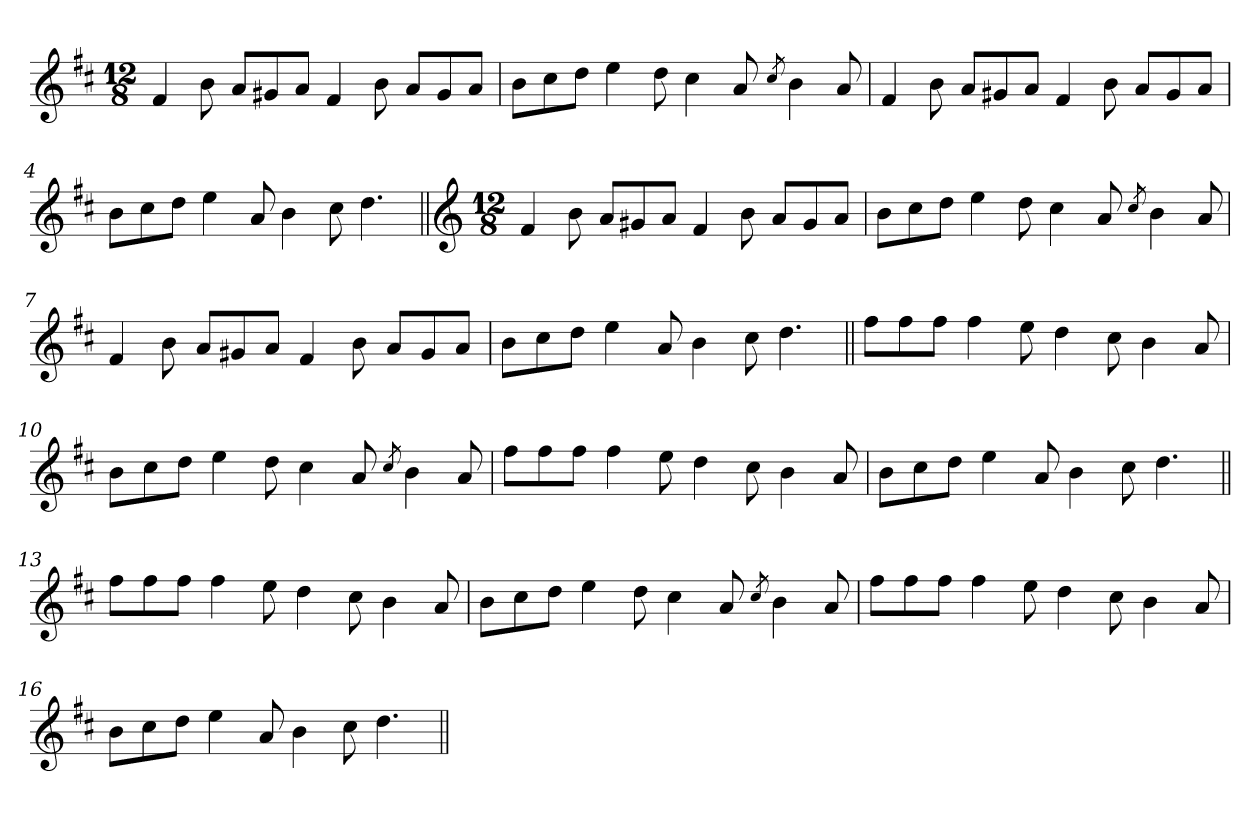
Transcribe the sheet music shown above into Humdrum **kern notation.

**kern
*part1
*staff1
*clefG2
*k[f#c#]
*D:
*M12/8
=1
4f#/
8b\
8a/L
8g#X/
8a/J
4f#/
8b\
8a/L
8g#/
8a/J
=2
8b\L
8cc#\
8dd\J
4ee\
8dd\
4cc#\
8a/
8qcc#/
4b\
8a/
=3
4f#/
8b\
8a/L
8g#X/
8a/J
4f#/
8b\
8a/L
8g#/
8a/J
!!LO:LB:g=z
=4
8b\L
8cc#\
8dd\J
4ee\
8a/
4b\
8cc#\
4.dd\
=5||
*clefG2
*M12/8
4f#/
8b\
8a/L
8g#X/
8a/J
4f#/
8b\
8a/L
8g#/
8a/J
=6
8b\L
8cc#\
8dd\J
4ee\
8dd\
4cc#\
8a/
8qcc#/
4b\
8a/
!!LO:LB:g=z
=7
4f#/
8b\
8a/L
8g#X/
8a/J
4f#/
8b\
8a/L
8g#/
8a/J
=8
8b\L
8cc#\
8dd\J
4ee\
8a/
4b\
8cc#\
4.dd\
=9||
8ff#\L
8ff#\
8ff#\J
4ff#\
8ee\
4dd\
8cc#\
4b\
8a/
=10
8b\L
8cc#\
8dd\J
4ee\
8dd\
4cc#\
8a/
8qcc#/
4b\
8a/
!!LO:LB:g=z
=11
8ff#\L
8ff#\
8ff#\J
4ff#\
8ee\
4dd\
8cc#\
4b\
8a/
=12
8b\L
8cc#\
8dd\J
4ee\
8a/
4b\
8cc#\
4.dd\
=13||
8ff#\L
8ff#\
8ff#\J
4ff#\
8ee\
4dd\
8cc#\
4b\
8a/
=14
8b\L
8cc#\
8dd\J
4ee\
8dd\
4cc#\
8a/
8qcc#/
4b\
8a/
!!LO:LB:g=z
=15
8ff#\L
8ff#\
8ff#\J
4ff#\
8ee\
4dd\
8cc#\
4b\
8a/
=16
8b\L
8cc#\
8dd\J
4ee\
8a/
4b\
8cc#\
4.dd\
=||
*-
